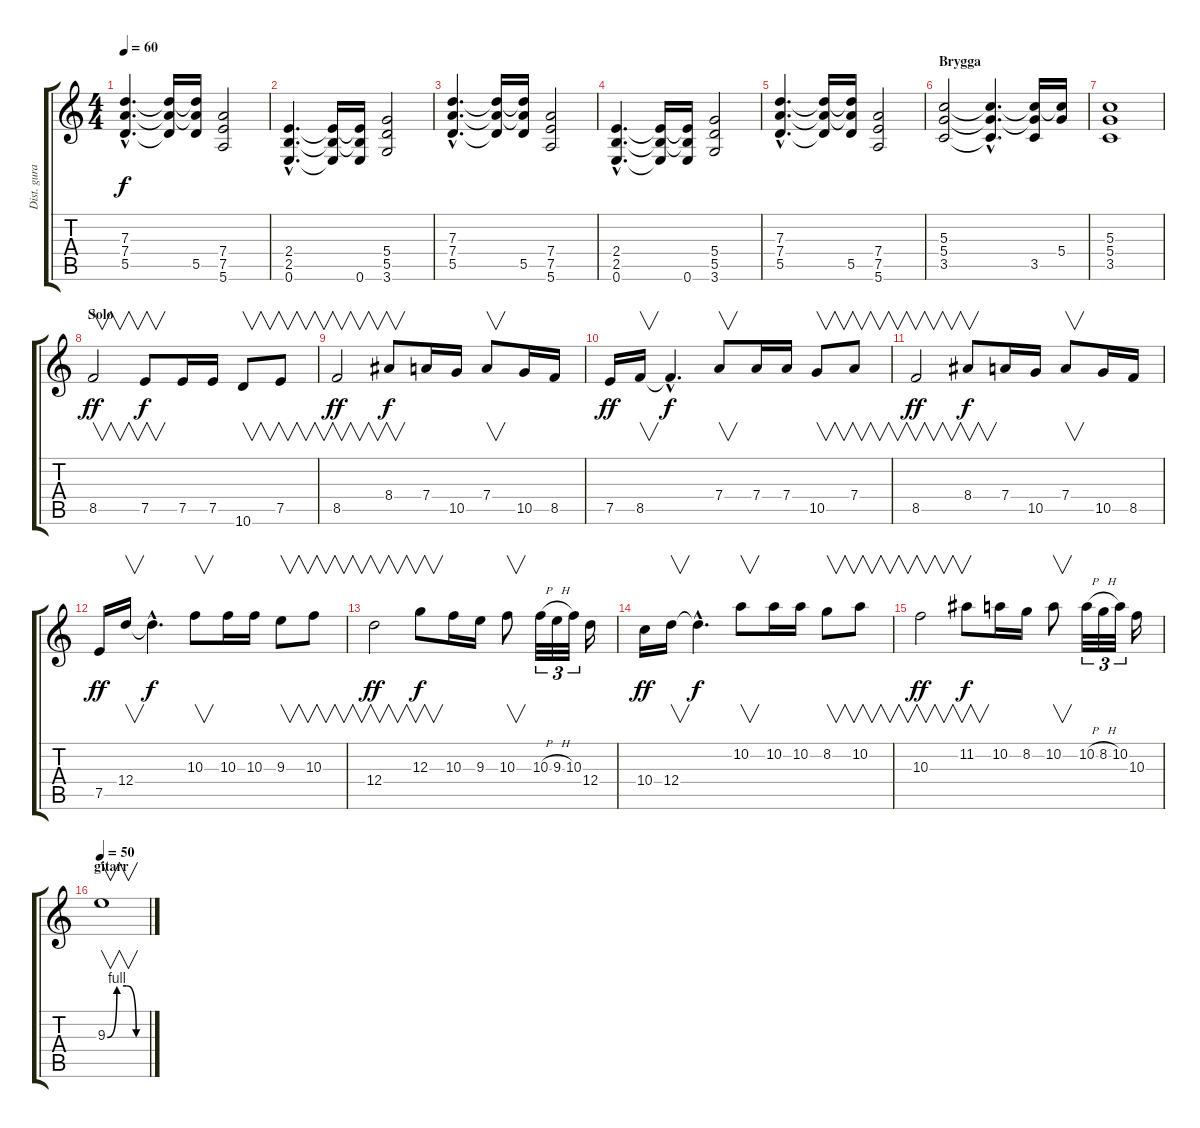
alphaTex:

\track ("Dist. gura" "Dist. gura") {instrument distortionguitar}
\staff {score tabs}
\tuning (E4 B3 G3 D3 A2 E2) {hide}
\ts (4 4)
\tempo 60
\clef g2
\ks c
(7.3{hac} 7.4{hac} 5.5{hac}).4{d dy f} (7.3{t} 7.4{t} 5.5{t}).16 (7.3{t} 7.4{t} 5.5).16 (7.4 7.5 5.6).2 |
(2.4{hac} 2.5{hac} 0.6{hac}).4{d} (2.4{t} 2.5{t} 0.6{t}).16 (2.4{t} 2.5{t} 0.6).16 (5.4 5.5 3.6).2 |
(7.3{hac} 7.4{hac} 5.5{hac}).4{d} (7.3{t} 7.4{t} 5.5{t}).16 (7.3{t} 7.4{t} 5.5).16 (7.4 7.5 5.6).2 |
(2.4{hac} 2.5{hac} 0.6{hac}).4{d} (2.4{t} 2.5{t} 0.6{t}).16 (2.4{t} 2.5{t} 0.6).16 (5.4 5.5 3.6).2 |
(7.3{hac} 7.4{hac} 5.5{hac}).4{d} (7.3{t} 7.4{t} 5.5{t}).16 (7.3{t} 7.4{t} 5.5).16 (7.4 7.5 5.6).2 |
\section ("" "Brygga")
(5.3 5.4 3.5).2 (5.3{hac t} 5.4{hac t} 3.5{hac t}).4{d} (5.3{t} 5.4{t} 3.5).16 (5.3{t} 5.4).16 |
(5.3 5.4 3.5).1 |
\section ("" "Solo")
8.5.2{v dy ff} 7.5.8{v dy f} 7.5.16 7.5.16 10.6.8{v} 7.5.8{v} |
8.5.2{v dy ff} 8.4.8{v dy f} 7.4.16 10.5.16 7.4.8{v} 10.5.16 8.5.16 |
7.5.16{dy ff} 8.5.16{v} 8.5{hac t}.4{d dy f} 7.4.8{v} 7.4.16 7.4.16 10.5.8{v} 7.4.8{v} |
8.5.2{v dy ff} 8.4.8{v dy f} 7.4.16 10.5.16 7.4.8{v} 10.5.16 8.5.16 |
7.5.16{dy ff} 12.4.16{v} 12.4{hac t}.4{d dy f} 10.3.8{v} 10.3.16 10.3.16 9.3.8{v} 10.3.8{v} |
12.4.2{v dy ff} 12.3.8{v dy f} 10.3.16 9.3.16 10.3.8{v} 10.3{h}.32{tu (3 2)} 9.3{h}.32{tu (3 2)} 10.3.32{tu (3 2)} 12.4.16 |
10.4.16{dy ff} 12.4.16{v} 12.4{hac t}.4{d dy f} 10.2.8{v} 10.2.16 10.2.16 8.2.8{v} 10.2.8{v} |
10.3.2{v dy ff} 11.2.8{v dy f} 10.2.16 8.2.16 10.2.8{v} 10.2{h}.32{tu (3 2)} 8.2{h}.32{tu (3 2)} 10.2.32{tu (3 2)} 10.3.16 |
\section ("" "gitarr")
\tempo 50
9.3{be (custom 0 0 15 4 30 4 45 0 60 0)}.1{v}
